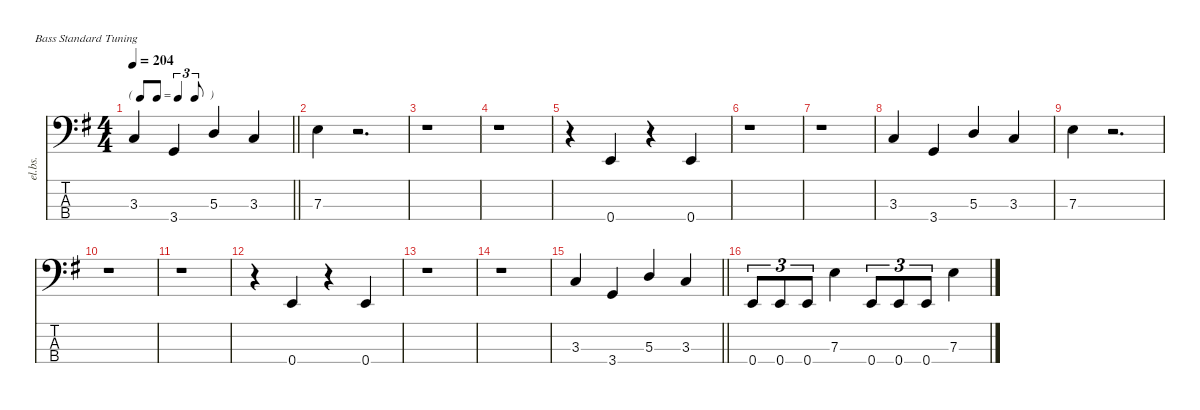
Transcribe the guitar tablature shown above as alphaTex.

\defaultSystemsLayout 4
\hideDynamics
\bracketExtendMode nobrackets
\otherSystemsTrackNameOrientation horizontal
\track ("Cliff Burton" "el.bs.") {defaultSystemsLayout 8 instrument electricbassfinger}
\staff {score tabs}
\tuning (G2 D2 A1 E1)
\ts (4 4)
\beaming (8 2 2 2 2)
\tf triplet8th
\tempo 204
\clef f4
\barLineRight lightlight
\ks eminor
3.3{acc forcenatural}.4{dy f instrument electricbassfinger beam Up} 3.4{acc forcenatural}.4{beam Up} 5.3{acc forcenatural}.4{beam Up} 3.3{acc forcenatural}.4{beam Up} |
7.3{acc forcenatural}.4{beam Down} r.2{d beam Down} |
r.1{beam Down} |
r.1{beam Down} |
r.4{beam Down} 0.4{acc forcenatural}.4{beam Up} r.4{beam Up} 0.4{acc forcenatural}.4{beam Up} |
r.1{beam Down} |
r.1{beam Down} |
3.3{acc forcenatural}.4{beam Up} 3.4{acc forcenatural}.4{beam Up} 5.3{acc forcenatural}.4{beam Up} 3.3{acc forcenatural}.4{beam Up} |
7.3{acc forcenatural}.4{beam Down} r.2{d beam Down} |
r.1{beam Down} |
r.1{beam Down} |
r.4{beam Down} 0.4{acc forcenatural}.4{beam Up} r.4{beam Up} 0.4{acc forcenatural}.4{beam Up} |
r.1{beam Down} |
r.1{beam Down} |
\barLineRight lightlight
3.3{acc forcenatural}.4{beam Up} 3.4{acc forcenatural}.4{beam Up} 5.3{acc forcenatural}.4{beam Up} 3.3{acc forcenatural}.4{beam Up} |
0.4{acc forcenatural}.8{tu (3 2) beam Up} 0.4{acc forcenatural}.8{tu (3 2) beam Up} 0.4{acc forcenatural}.8{tu (3 2) beam Up} 7.3{acc forcenatural}.4{beam Down} 0.4{acc forcenatural}.8{tu (3 2) beam Up} 0.4{acc forcenatural}.8{tu (3 2) beam Up} 0.4{acc forcenatural}.8{tu (3 2) beam Up} 7.3{acc forcenatural}.4{beam Down}
